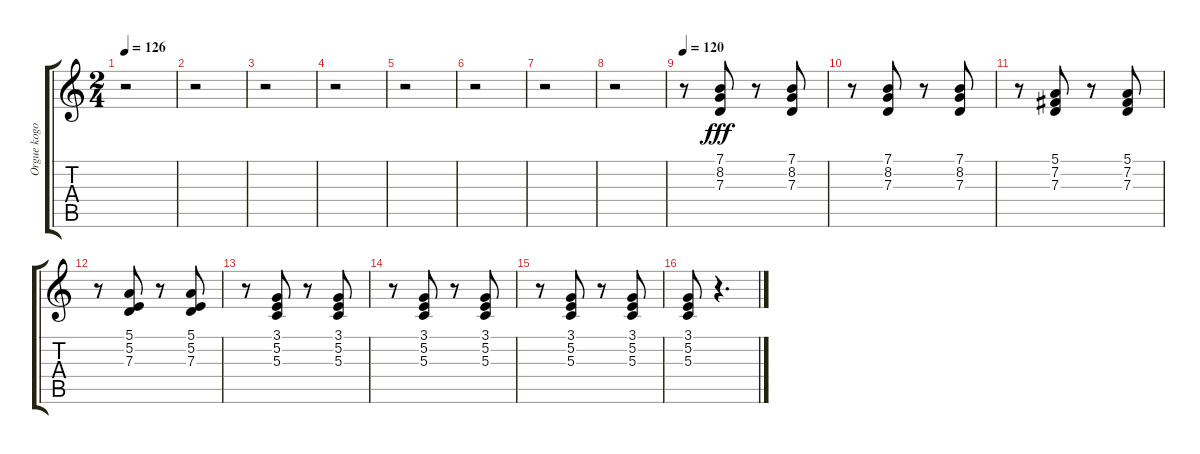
\track ("Orgue kogote" "Orgue kogo") {instrument rockorgan}
\staff {score tabs}
\tuning (E4 B3 G3 D3 A2 E2) {hide}
\ts (2 4)
\tempo 126
\clef g2
\ks c
r.2{dy fff} |
r.2 |
r.2 |
r.2 |
r.2 |
r.2 |
r.2 |
r.2 |
\tempo 120
r.8 (7.1 8.2 7.3).8 r.8 (7.1 8.2 7.3).8 |
r.8 (7.1 8.2 7.3).8 r.8 (7.1 8.2 7.3).8 |
r.8 (5.1 7.2 7.3).8 r.8 (5.1 7.2 7.3).8 |
r.8 (5.1 5.2 7.3).8 r.8 (5.1 5.2 7.3).8 |
r.8 (3.1 5.2 5.3).8 r.8 (3.1 5.2 5.3).8 |
r.8 (3.1 5.2 5.3).8 r.8 (3.1 5.2 5.3).8 |
r.8 (3.1 5.2 5.3).8 r.8 (3.1 5.2 5.3).8 |
(3.1 5.2 5.3).8 r.4{d}
